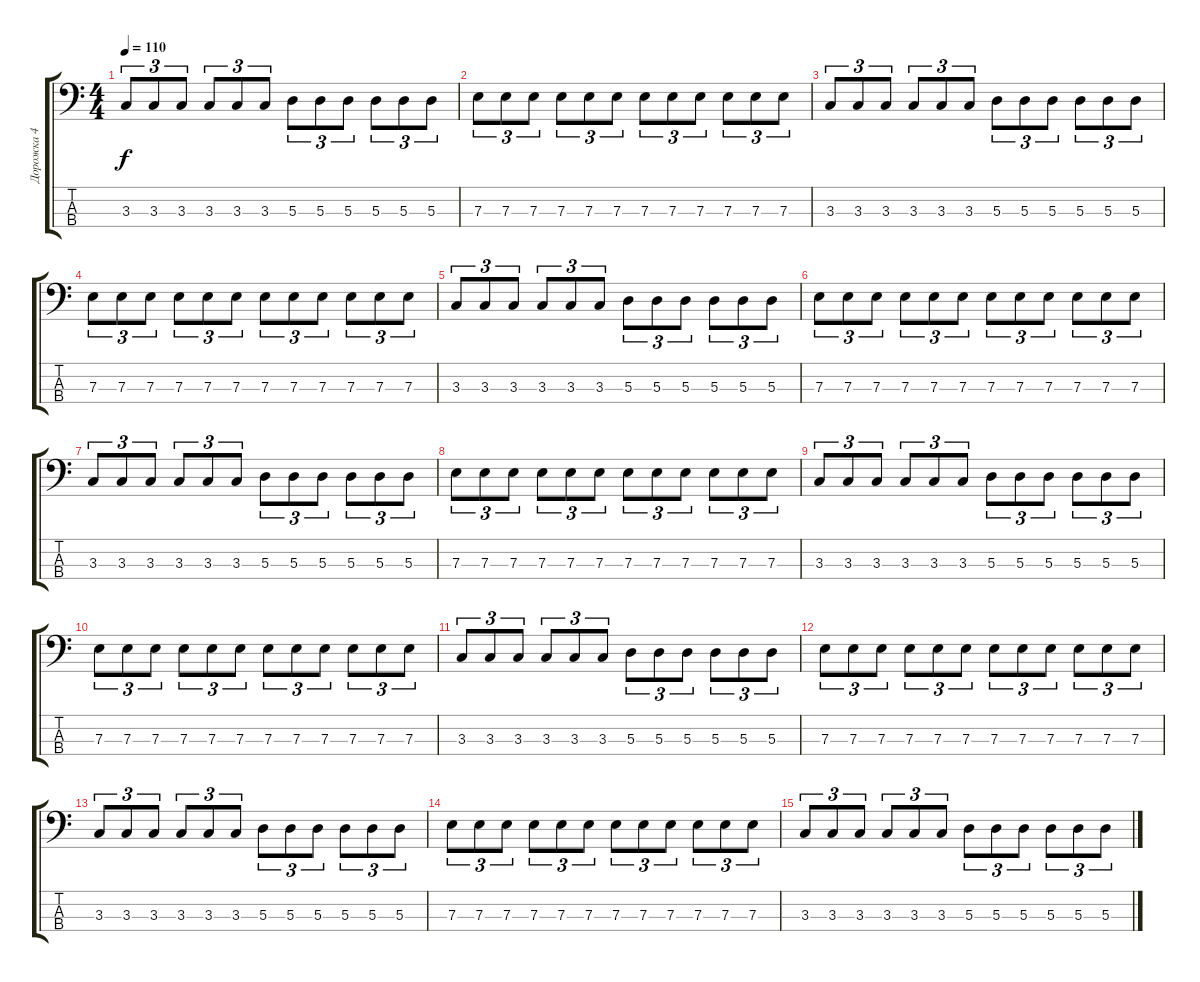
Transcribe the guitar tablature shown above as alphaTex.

\track ("Дорожка 4" "Дорожка 4") {instrument electricbasspick}
\staff {score tabs}
\tuning (G2 D2 A1 E1) {hide}
\ts (4 4)
\tempo 110
\clef f4
\ks c
3.3.8{tu (3 2) dy f} 3.3.8{tu (3 2)} 3.3.8{tu (3 2)} 3.3.8{tu (3 2)} 3.3.8{tu (3 2)} 3.3.8{tu (3 2)} 5.3.8{tu (3 2)} 5.3.8{tu (3 2)} 5.3.8{tu (3 2)} 5.3.8{tu (3 2)} 5.3.8{tu (3 2)} 5.3.8{tu (3 2)} |
7.3.8{tu (3 2)} 7.3.8{tu (3 2)} 7.3.8{tu (3 2)} 7.3.8{tu (3 2)} 7.3.8{tu (3 2)} 7.3.8{tu (3 2)} 7.3.8{tu (3 2)} 7.3.8{tu (3 2)} 7.3.8{tu (3 2)} 7.3.8{tu (3 2)} 7.3.8{tu (3 2)} 7.3.8{tu (3 2)} |
3.3.8{tu (3 2)} 3.3.8{tu (3 2)} 3.3.8{tu (3 2)} 3.3.8{tu (3 2)} 3.3.8{tu (3 2)} 3.3.8{tu (3 2)} 5.3.8{tu (3 2)} 5.3.8{tu (3 2)} 5.3.8{tu (3 2)} 5.3.8{tu (3 2)} 5.3.8{tu (3 2)} 5.3.8{tu (3 2)} |
7.3.8{tu (3 2)} 7.3.8{tu (3 2)} 7.3.8{tu (3 2)} 7.3.8{tu (3 2)} 7.3.8{tu (3 2)} 7.3.8{tu (3 2)} 7.3.8{tu (3 2)} 7.3.8{tu (3 2)} 7.3.8{tu (3 2)} 7.3.8{tu (3 2)} 7.3.8{tu (3 2)} 7.3.8{tu (3 2)} |
3.3.8{tu (3 2)} 3.3.8{tu (3 2)} 3.3.8{tu (3 2)} 3.3.8{tu (3 2)} 3.3.8{tu (3 2)} 3.3.8{tu (3 2)} 5.3.8{tu (3 2)} 5.3.8{tu (3 2)} 5.3.8{tu (3 2)} 5.3.8{tu (3 2)} 5.3.8{tu (3 2)} 5.3.8{tu (3 2)} |
7.3.8{tu (3 2)} 7.3.8{tu (3 2)} 7.3.8{tu (3 2)} 7.3.8{tu (3 2)} 7.3.8{tu (3 2)} 7.3.8{tu (3 2)} 7.3.8{tu (3 2)} 7.3.8{tu (3 2)} 7.3.8{tu (3 2)} 7.3.8{tu (3 2)} 7.3.8{tu (3 2)} 7.3.8{tu (3 2)} |
3.3.8{tu (3 2)} 3.3.8{tu (3 2)} 3.3.8{tu (3 2)} 3.3.8{tu (3 2)} 3.3.8{tu (3 2)} 3.3.8{tu (3 2)} 5.3.8{tu (3 2)} 5.3.8{tu (3 2)} 5.3.8{tu (3 2)} 5.3.8{tu (3 2)} 5.3.8{tu (3 2)} 5.3.8{tu (3 2)} |
7.3.8{tu (3 2)} 7.3.8{tu (3 2)} 7.3.8{tu (3 2)} 7.3.8{tu (3 2)} 7.3.8{tu (3 2)} 7.3.8{tu (3 2)} 7.3.8{tu (3 2)} 7.3.8{tu (3 2)} 7.3.8{tu (3 2)} 7.3.8{tu (3 2)} 7.3.8{tu (3 2)} 7.3.8{tu (3 2)} |
3.3.8{tu (3 2)} 3.3.8{tu (3 2)} 3.3.8{tu (3 2)} 3.3.8{tu (3 2)} 3.3.8{tu (3 2)} 3.3.8{tu (3 2)} 5.3.8{tu (3 2)} 5.3.8{tu (3 2)} 5.3.8{tu (3 2)} 5.3.8{tu (3 2)} 5.3.8{tu (3 2)} 5.3.8{tu (3 2)} |
7.3.8{tu (3 2)} 7.3.8{tu (3 2)} 7.3.8{tu (3 2)} 7.3.8{tu (3 2)} 7.3.8{tu (3 2)} 7.3.8{tu (3 2)} 7.3.8{tu (3 2)} 7.3.8{tu (3 2)} 7.3.8{tu (3 2)} 7.3.8{tu (3 2)} 7.3.8{tu (3 2)} 7.3.8{tu (3 2)} |
3.3.8{tu (3 2)} 3.3.8{tu (3 2)} 3.3.8{tu (3 2)} 3.3.8{tu (3 2)} 3.3.8{tu (3 2)} 3.3.8{tu (3 2)} 5.3.8{tu (3 2)} 5.3.8{tu (3 2)} 5.3.8{tu (3 2)} 5.3.8{tu (3 2)} 5.3.8{tu (3 2)} 5.3.8{tu (3 2)} |
7.3.8{tu (3 2)} 7.3.8{tu (3 2)} 7.3.8{tu (3 2)} 7.3.8{tu (3 2)} 7.3.8{tu (3 2)} 7.3.8{tu (3 2)} 7.3.8{tu (3 2)} 7.3.8{tu (3 2)} 7.3.8{tu (3 2)} 7.3.8{tu (3 2)} 7.3.8{tu (3 2)} 7.3.8{tu (3 2)} |
3.3.8{tu (3 2)} 3.3.8{tu (3 2)} 3.3.8{tu (3 2)} 3.3.8{tu (3 2)} 3.3.8{tu (3 2)} 3.3.8{tu (3 2)} 5.3.8{tu (3 2)} 5.3.8{tu (3 2)} 5.3.8{tu (3 2)} 5.3.8{tu (3 2)} 5.3.8{tu (3 2)} 5.3.8{tu (3 2)} |
7.3.8{tu (3 2)} 7.3.8{tu (3 2)} 7.3.8{tu (3 2)} 7.3.8{tu (3 2)} 7.3.8{tu (3 2)} 7.3.8{tu (3 2)} 7.3.8{tu (3 2)} 7.3.8{tu (3 2)} 7.3.8{tu (3 2)} 7.3.8{tu (3 2)} 7.3.8{tu (3 2)} 7.3.8{tu (3 2)} |
3.3.8{tu (3 2)} 3.3.8{tu (3 2)} 3.3.8{tu (3 2)} 3.3.8{tu (3 2)} 3.3.8{tu (3 2)} 3.3.8{tu (3 2)} 5.3.8{tu (3 2)} 5.3.8{tu (3 2)} 5.3.8{tu (3 2)} 5.3.8{tu (3 2)} 5.3.8{tu (3 2)} 5.3.8{tu (3 2)}
